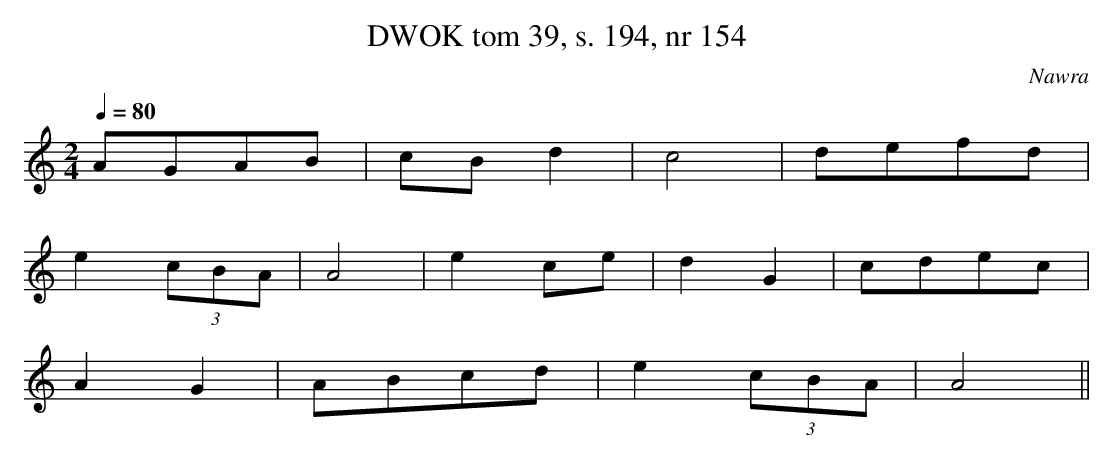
X:1
T: DWOK tom 39, s. 194, nr 154
O:Nawra
L:1/8
M:2/4
K:C
Q:1/4=80
AGAB|cBd2|c4|defd|
e2(3cBA|A4|e2ce|d2G2|cdec|
A2G2|ABcd|e2(3cBA|A4||
